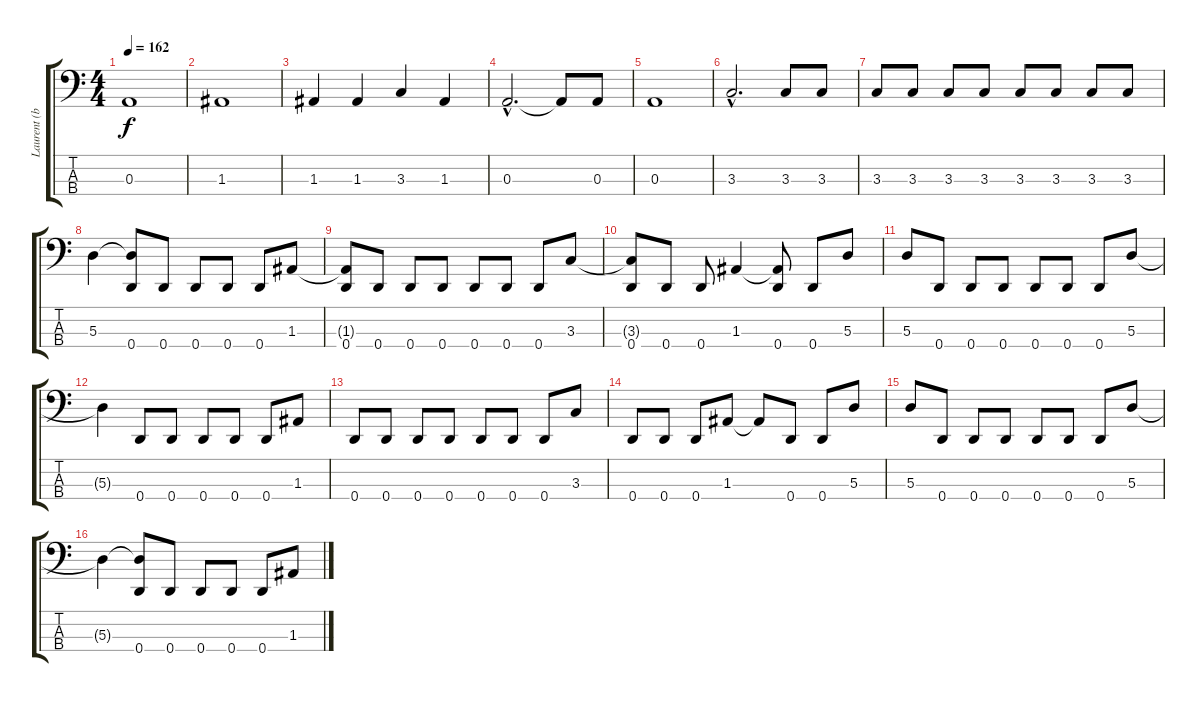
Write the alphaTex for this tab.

\track ("Laurent (basse)" "Laurent (b") {instrument electricbassfinger}
\staff {score tabs}
\tuning (G2 D2 A1 D1) {hide}
\ts (4 4)
\tempo 162
\clef f4
\ks c
0.3.1{dy f} |
1.3.1 |
1.3.4 1.3.4 3.3.4 1.3.4 |
0.3{hac}.2{d} 0.3{t}.8 0.3.8 |
0.3.1 |
3.3{hac}.2{d} 3.3.8 3.3.8 |
3.3.8 3.3.8 3.3.8 3.3.8 3.3.8 3.3.8 3.3.8 3.3.8 |
5.3.4 (5.3{t} 0.4).8 0.4.8 0.4.8 0.4.8 0.4.8 1.3.8 |
(1.3{t} 0.4).8 0.4.8 0.4.8 0.4.8 0.4.8 0.4.8 0.4.8 3.3.8 |
(3.3{t} 0.4).8 0.4.8 0.4.8 1.3.4 (1.3{t} 0.4).8 0.4.8 5.3.8 |
5.3.8 0.4.8 0.4.8 0.4.8 0.4.8 0.4.8 0.4.8 5.3.8 |
5.3{t}.4 0.4.8 0.4.8 0.4.8 0.4.8 0.4.8 1.3.8 |
0.4.8 0.4.8 0.4.8 0.4.8 0.4.8 0.4.8 0.4.8 3.3.8 |
0.4.8 0.4.8 0.4.8 1.3.8 1.3{t}.8 0.4.8 0.4.8 5.3.8 |
5.3.8 0.4.8 0.4.8 0.4.8 0.4.8 0.4.8 0.4.8 5.3.8 |
5.3{t}.4 (5.3{t} 0.4).8 0.4.8 0.4.8 0.4.8 0.4.8 1.3.8
